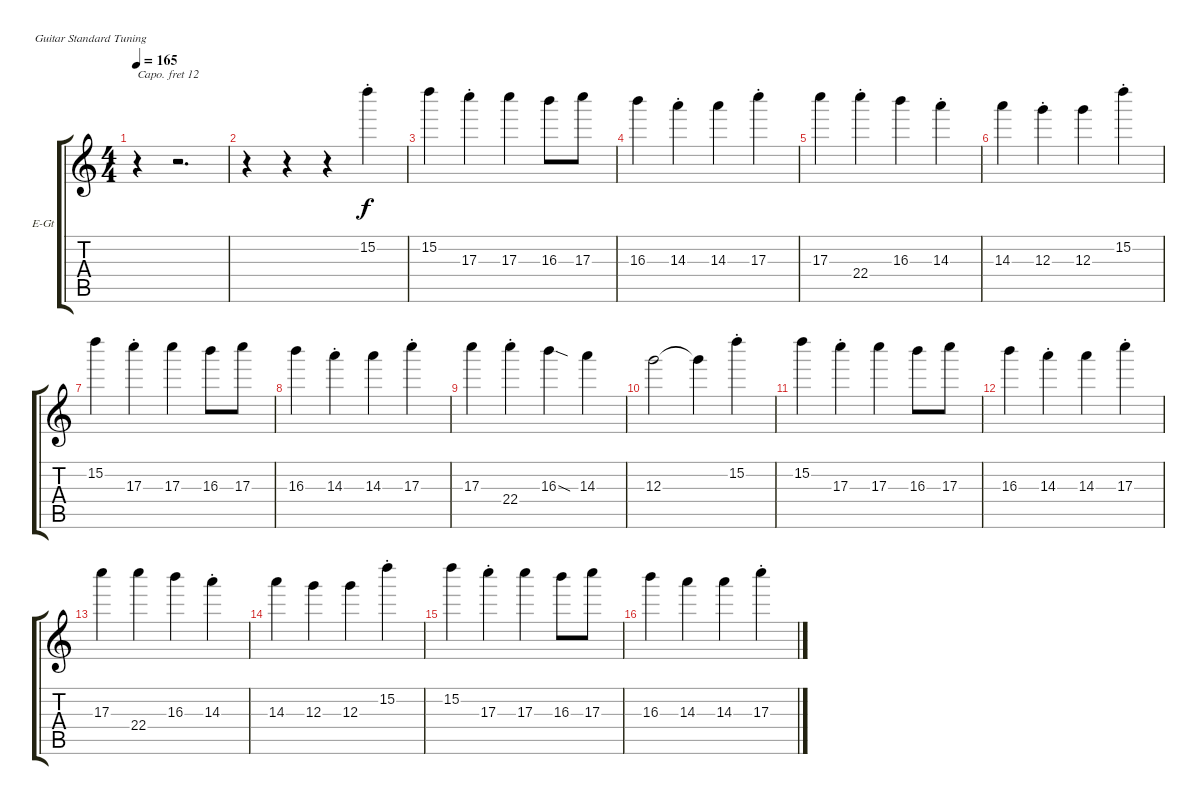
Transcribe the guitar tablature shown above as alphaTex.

\bracketExtendMode groupsimilarinstruments
\firstSystemTrackNameOrientation horizontal
\otherSystemsTrackNameOrientation horizontal
\track ("Äîðîæêà 4" "E-Gt") {instrument distortionguitar}
\staff {score tabs}
\capo 12
\tuning (E4 B3 G3 D3 A2 E2)
\ts (4 4)
\tempo 165
\clef g2
\ks c
r.4{dy f} r.2{d} |
r.4 r.4 r.4 15.2{st}.4 |
15.2.4 17.3{st}.4 17.3.4 16.3.8 17.3.8 |
16.3.4 14.3{st}.4 14.3.4 17.3{st}.4 |
17.3.4 22.4{st}.4 16.3.4 14.3{st}.4 |
14.3.4 12.3{st}.4 12.3.4 15.2{st}.4 |
15.2.4 17.3{st}.4 17.3.4 16.3.8 17.3.8 |
16.3.4 14.3{st}.4 14.3.4 17.3{st}.4 |
17.3.4 22.4{st}.4 16.3{sod}.4 14.3.4 |
12.3.2 12.3{t}.4 15.2{st}.4 |
15.2.4 17.3{st}.4 17.3.4 16.3.8 17.3.8 |
16.3.4 14.3{st}.4 14.3.4 17.3{st}.4 |
17.3.4 22.4.4 16.3.4 14.3{st}.4 |
14.3.4 12.3.4 12.3.4 15.2{st}.4 |
15.2.4 17.3{st}.4 17.3.4 16.3.8 17.3.8 |
16.3.4 14.3.4 14.3.4 17.3{st}.4
